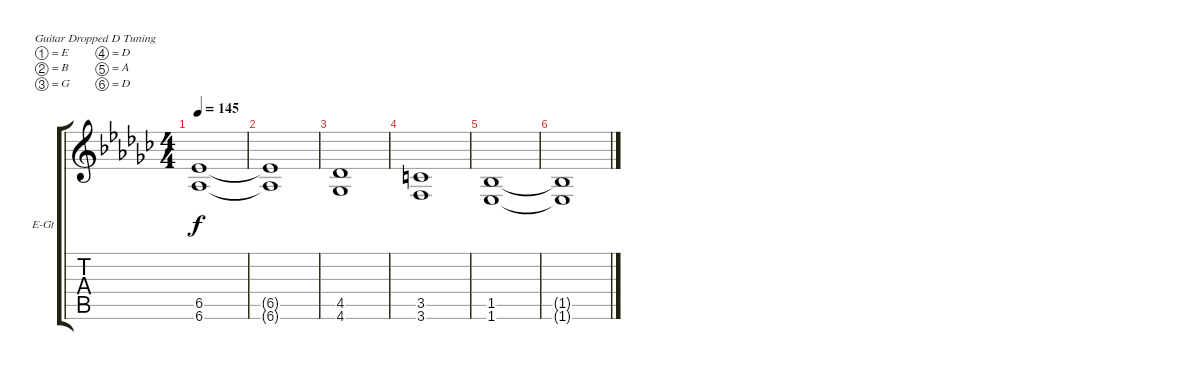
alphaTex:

\defaultSystemsLayout 4
\bracketExtendMode groupsimilarinstruments
\firstSystemTrackNameOrientation horizontal
\otherSystemsTrackNameOrientation horizontal
\track ("Electric Guitar" "E-Gt") {instrument distortionguitar}
\staff {score tabs}
\tuning (E4 B3 G3 D3 A2 D2)
\ts (4 4)
\tempo 145
\clef g2
\ks ebminor
(6.6 6.5).1{dy f} |
(6.6{t} 6.5{t}).1 |
(4.6 4.5).1 |
(3.5 3.6).1 |
(1.6 1.5).1 |
(1.6{t} 1.5{t}).1
